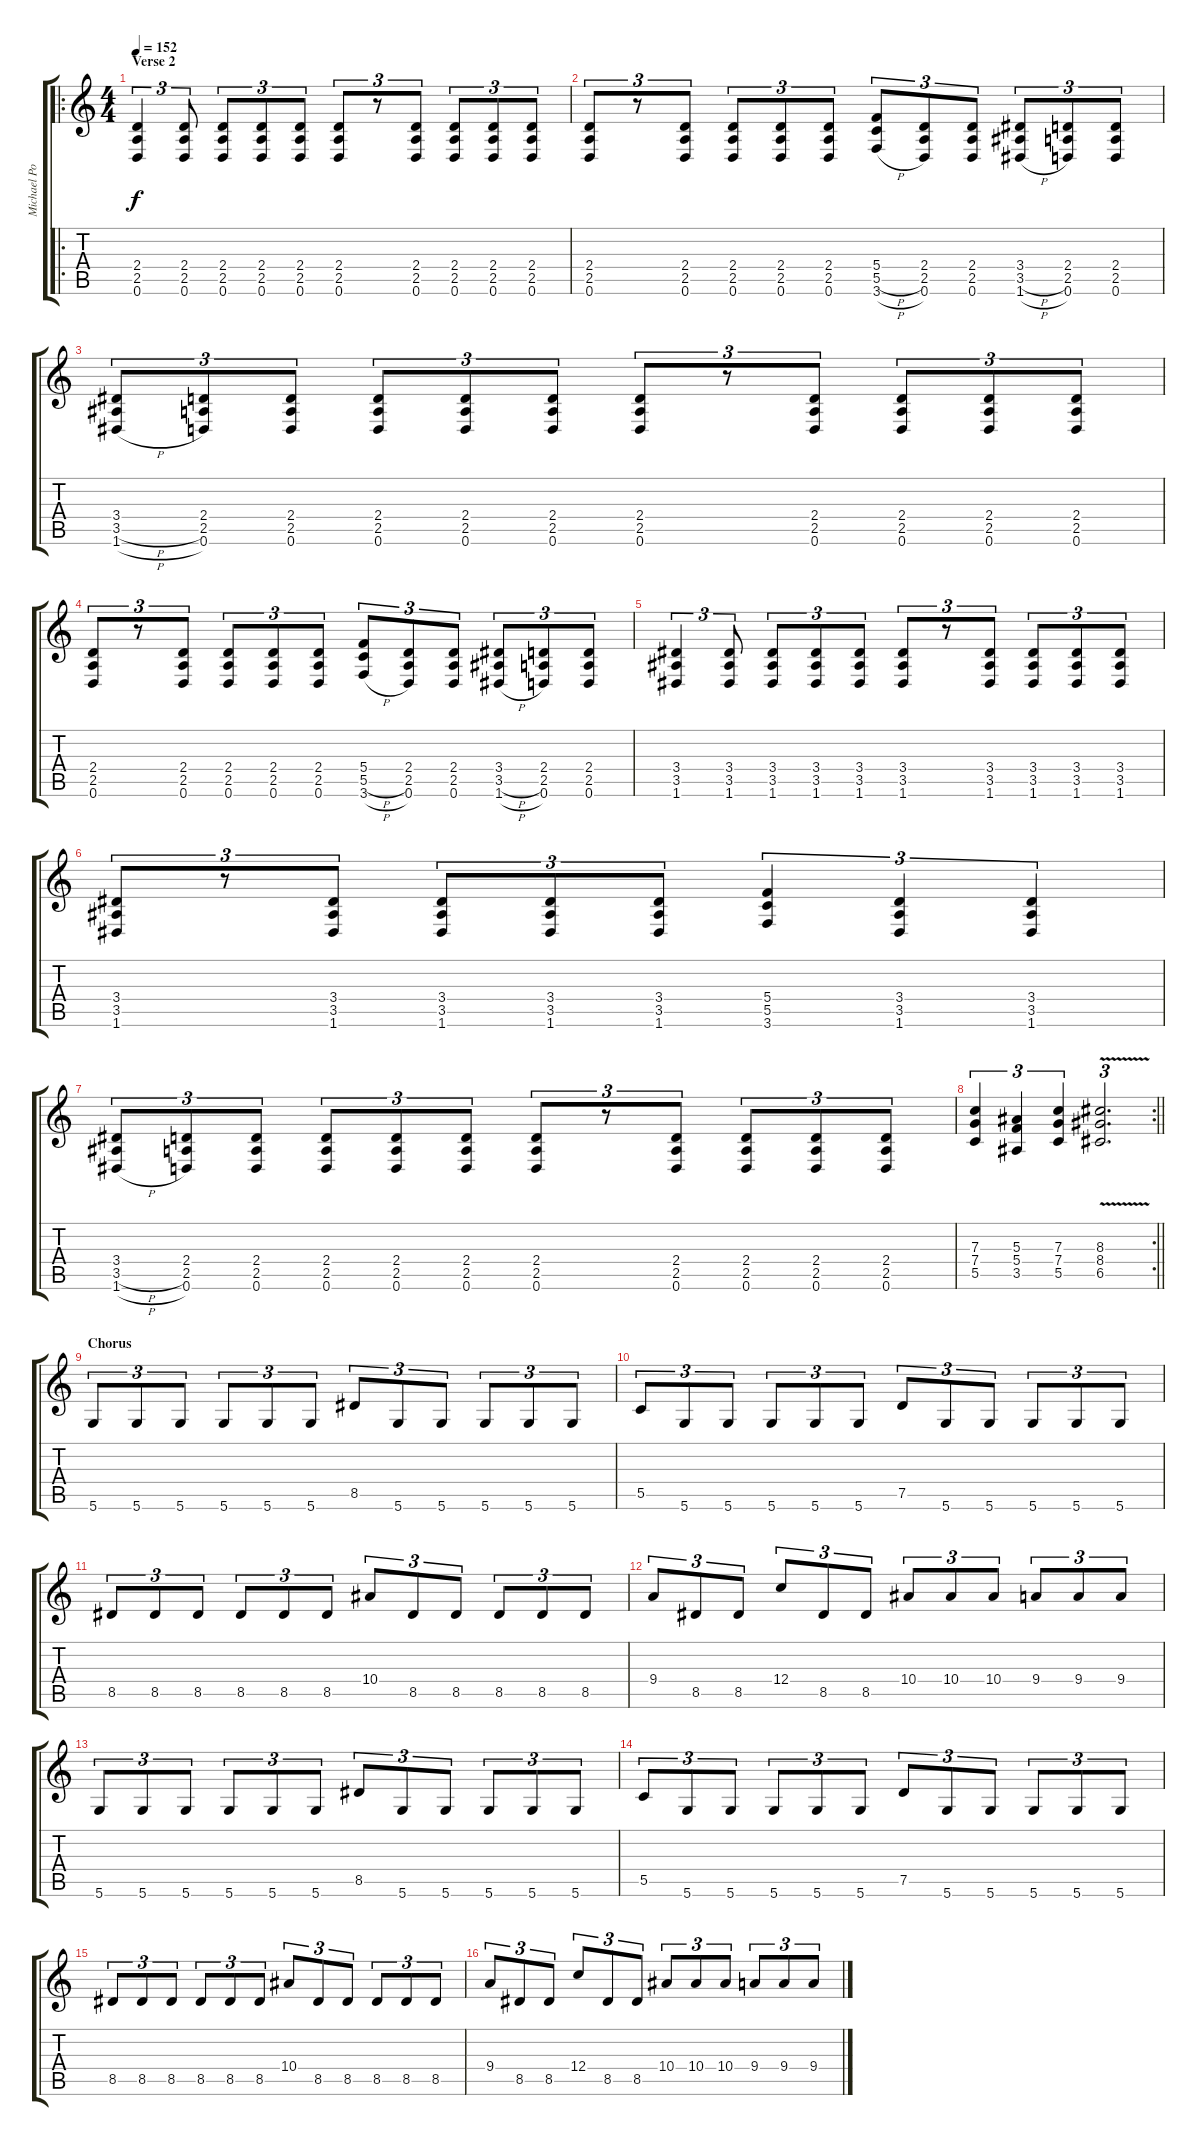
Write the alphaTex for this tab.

\track ("Michael Poulsen" "Michael Po") {instrument distortionguitar}
\staff {score tabs}
\tuning (D4 A3 F3 C3 G2 D2) {hide}
\ro
\ts (4 4)
\section ("" "Verse 2")
\tempo 152
\clef g2
\ks c
(2.4 2.5 0.6).4{tu (3 2) dy f} (2.4 2.5 0.6).8{tu (3 2)} (2.4 2.5 0.6).8{tu (3 2)} (2.4 2.5 0.6).8{tu (3 2)} (2.4 2.5 0.6).8{tu (3 2)} (2.4 2.5 0.6).8{tu (3 2)} r.8{tu (3 2)} (2.4 2.5 0.6).8{tu (3 2)} (2.4 2.5 0.6).8{tu (3 2)} (2.4 2.5 0.6).8{tu (3 2)} (2.4 2.5 0.6).8{tu (3 2)} |
(2.4 2.5 0.6).8{tu (3 2)} r.8{tu (3 2)} (2.4 2.5 0.6).8{tu (3 2)} (2.4 2.5 0.6).8{tu (3 2)} (2.4 2.5 0.6).8{tu (3 2)} (2.4 2.5 0.6).8{tu (3 2)} (5.4 5.5{h} 3.6{h}).8{tu (3 2)} (2.4 2.5 0.6).8{tu (3 2)} (2.4 2.5 0.6).8{tu (3 2)} (3.4 3.5{h} 1.6{h}).8{tu (3 2)} (2.4 2.5 0.6).8{tu (3 2)} (2.4 2.5 0.6).8{tu (3 2)} |
(3.4 3.5{h} 1.6{h}).8{tu (3 2)} (2.4 2.5 0.6).8{tu (3 2)} (2.4 2.5 0.6).8{tu (3 2)} (2.4 2.5 0.6).8{tu (3 2)} (2.4 2.5 0.6).8{tu (3 2)} (2.4 2.5 0.6).8{tu (3 2)} (2.4 2.5 0.6).8{tu (3 2)} r.8{tu (3 2)} (2.4 2.5 0.6).8{tu (3 2)} (2.4 2.5 0.6).8{tu (3 2)} (2.4 2.5 0.6).8{tu (3 2)} (2.4 2.5 0.6).8{tu (3 2)} |
(2.4 2.5 0.6).8{tu (3 2)} r.8{tu (3 2)} (2.4 2.5 0.6).8{tu (3 2)} (2.4 2.5 0.6).8{tu (3 2)} (2.4 2.5 0.6).8{tu (3 2)} (2.4 2.5 0.6).8{tu (3 2)} (5.4 5.5{h} 3.6{h}).8{tu (3 2)} (2.4 2.5 0.6).8{tu (3 2)} (2.4 2.5 0.6).8{tu (3 2)} (3.4 3.5{h} 1.6{h}).8{tu (3 2)} (2.4 2.5 0.6).8{tu (3 2)} (2.4 2.5 0.6).8{tu (3 2)} |
(3.4 3.5 1.6).4{tu (3 2)} (3.4 3.5 1.6).8{tu (3 2)} (3.4 3.5 1.6).8{tu (3 2)} (3.4 3.5 1.6).8{tu (3 2)} (3.4 3.5 1.6).8{tu (3 2)} (3.4 3.5 1.6).8{tu (3 2)} r.8{tu (3 2)} (3.4 3.5 1.6).8{tu (3 2)} (3.4 3.5 1.6).8{tu (3 2)} (3.4 3.5 1.6).8{tu (3 2)} (3.4 3.5 1.6).8{tu (3 2)} |
(3.4 3.5 1.6).8{tu (3 2)} r.8{tu (3 2)} (3.4 3.5 1.6).8{tu (3 2)} (3.4 3.5 1.6).8{tu (3 2)} (3.4 3.5 1.6).8{tu (3 2)} (3.4 3.5 1.6).8{tu (3 2)} (5.4 5.5 3.6).4{tu (3 2)} (3.4 3.5 1.6).4{tu (3 2)} (3.4 3.5 1.6).4{tu (3 2)} |
(3.4 3.5{h} 1.6{h}).8{tu (3 2)} (2.4 2.5 0.6).8{tu (3 2)} (2.4 2.5 0.6).8{tu (3 2)} (2.4 2.5 0.6).8{tu (3 2)} (2.4 2.5 0.6).8{tu (3 2)} (2.4 2.5 0.6).8{tu (3 2)} (2.4 2.5 0.6).8{tu (3 2)} r.8{tu (3 2)} (2.4 2.5 0.6).8{tu (3 2)} (2.4 2.5 0.6).8{tu (3 2)} (2.4 2.5 0.6).8{tu (3 2)} (2.4 2.5 0.6).8{tu (3 2)} |
\rc 2
\barLineRight lightlight
(7.3 7.4 5.5).4{tu (3 2)} (5.3 5.4 3.5).4{tu (3 2)} (7.3 7.4 5.5).4{tu (3 2)} (8.3{v} 8.4 6.5{v}).2{d tu (3 2)} |
\section ("" "Chorus")
5.6.8{tu (3 2)} 5.6.8{tu (3 2)} 5.6.8{tu (3 2)} 5.6.8{tu (3 2)} 5.6.8{tu (3 2)} 5.6.8{tu (3 2)} 8.5.8{tu (3 2)} 5.6.8{tu (3 2)} 5.6.8{tu (3 2)} 5.6.8{tu (3 2)} 5.6.8{tu (3 2)} 5.6.8{tu (3 2)} |
5.5.8{tu (3 2)} 5.6.8{tu (3 2)} 5.6.8{tu (3 2)} 5.6.8{tu (3 2)} 5.6.8{tu (3 2)} 5.6.8{tu (3 2)} 7.5.8{tu (3 2)} 5.6.8{tu (3 2)} 5.6.8{tu (3 2)} 5.6.8{tu (3 2)} 5.6.8{tu (3 2)} 5.6.8{tu (3 2)} |
8.5.8{tu (3 2)} 8.5.8{tu (3 2)} 8.5.8{tu (3 2)} 8.5.8{tu (3 2)} 8.5.8{tu (3 2)} 8.5.8{tu (3 2)} 10.4.8{tu (3 2)} 8.5.8{tu (3 2)} 8.5.8{tu (3 2)} 8.5.8{tu (3 2)} 8.5.8{tu (3 2)} 8.5.8{tu (3 2)} |
9.4.8{tu (3 2)} 8.5.8{tu (3 2)} 8.5.8{tu (3 2)} 12.4.8{tu (3 2)} 8.5.8{tu (3 2)} 8.5.8{tu (3 2)} 10.4.8{tu (3 2)} 10.4.8{tu (3 2)} 10.4.8{tu (3 2)} 9.4.8{tu (3 2)} 9.4.8{tu (3 2)} 9.4.8{tu (3 2)} |
5.6.8{tu (3 2)} 5.6.8{tu (3 2)} 5.6.8{tu (3 2)} 5.6.8{tu (3 2)} 5.6.8{tu (3 2)} 5.6.8{tu (3 2)} 8.5.8{tu (3 2)} 5.6.8{tu (3 2)} 5.6.8{tu (3 2)} 5.6.8{tu (3 2)} 5.6.8{tu (3 2)} 5.6.8{tu (3 2)} |
5.5.8{tu (3 2)} 5.6.8{tu (3 2)} 5.6.8{tu (3 2)} 5.6.8{tu (3 2)} 5.6.8{tu (3 2)} 5.6.8{tu (3 2)} 7.5.8{tu (3 2)} 5.6.8{tu (3 2)} 5.6.8{tu (3 2)} 5.6.8{tu (3 2)} 5.6.8{tu (3 2)} 5.6.8{tu (3 2)} |
8.5.8{tu (3 2)} 8.5.8{tu (3 2)} 8.5.8{tu (3 2)} 8.5.8{tu (3 2)} 8.5.8{tu (3 2)} 8.5.8{tu (3 2)} 10.4.8{tu (3 2)} 8.5.8{tu (3 2)} 8.5.8{tu (3 2)} 8.5.8{tu (3 2)} 8.5.8{tu (3 2)} 8.5.8{tu (3 2)} |
9.4.8{tu (3 2)} 8.5.8{tu (3 2)} 8.5.8{tu (3 2)} 12.4.8{tu (3 2)} 8.5.8{tu (3 2)} 8.5.8{tu (3 2)} 10.4.8{tu (3 2)} 10.4.8{tu (3 2)} 10.4.8{tu (3 2)} 9.4.8{tu (3 2)} 9.4.8{tu (3 2)} 9.4.8{tu (3 2)}
